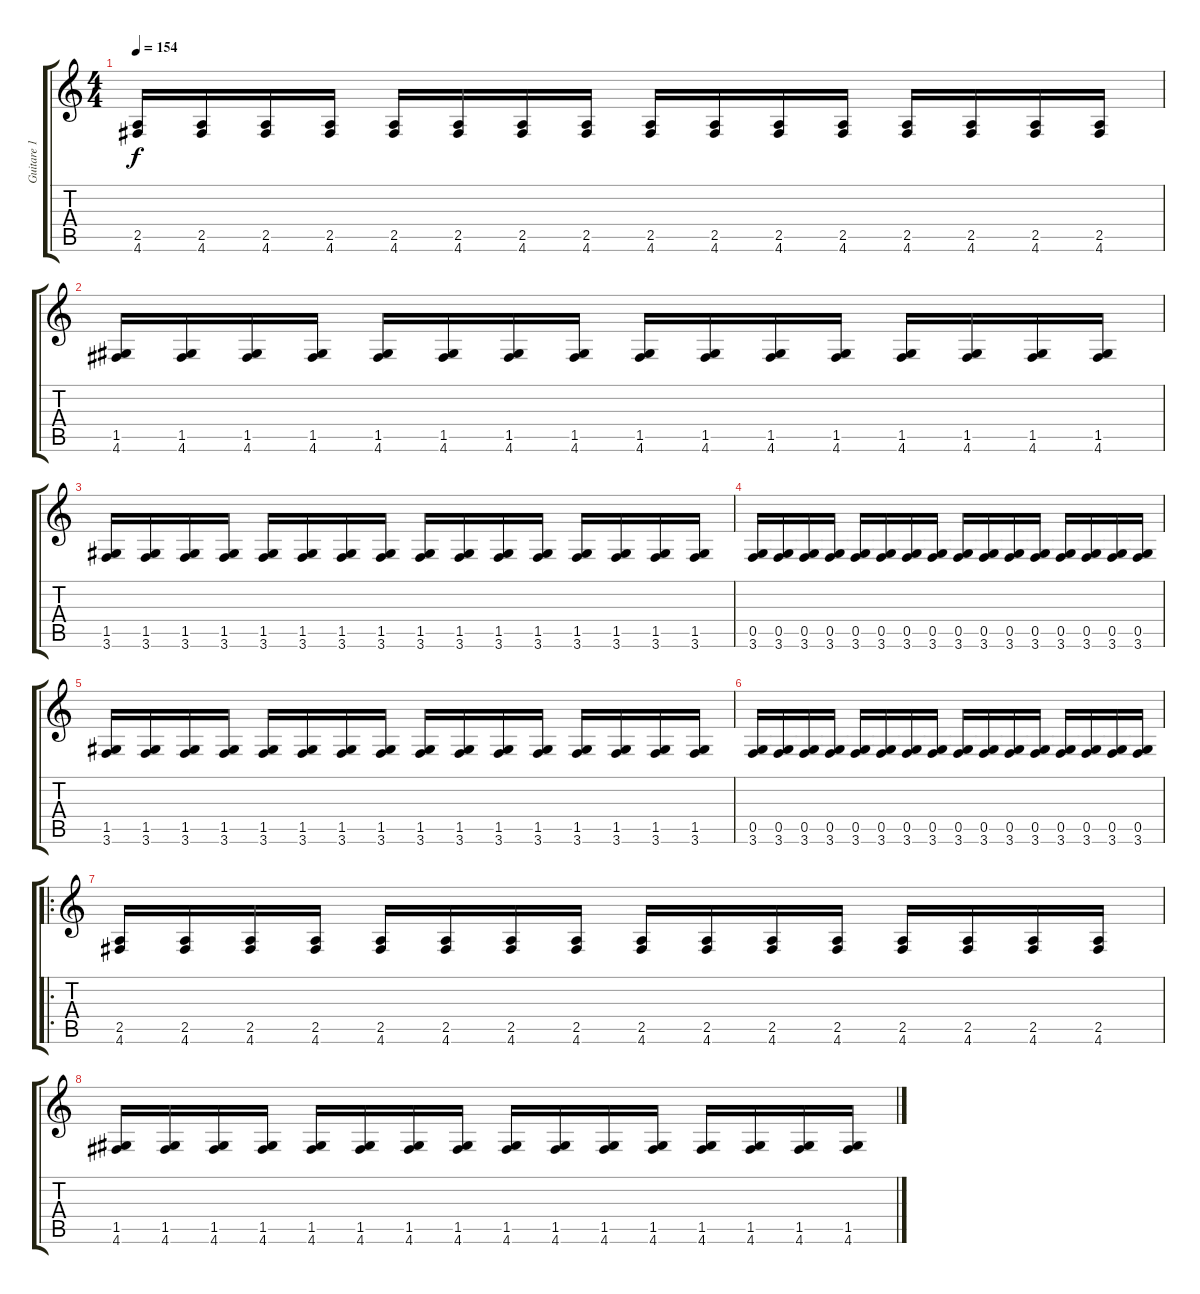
\track ("Guitare 1" "Guitare 1") {instrument overdrivenguitar}
\staff {score tabs}
\tuning (D4 A3 F3 C3 G2 D2) {hide}
\ts (4 4)
\tempo 154
\clef g2
\ks c
(2.5 4.6).16{dy f} (2.5 4.6).16 (2.5 4.6).16 (2.5 4.6).16 (2.5 4.6).16 (2.5 4.6).16 (2.5 4.6).16 (2.5 4.6).16 (2.5 4.6).16 (2.5 4.6).16 (2.5 4.6).16 (2.5 4.6).16 (2.5 4.6).16 (2.5 4.6).16 (2.5 4.6).16 (2.5 4.6).16 |
(1.5 4.6).16 (1.5 4.6).16 (1.5 4.6).16 (1.5 4.6).16 (1.5 4.6).16 (1.5 4.6).16 (1.5 4.6).16 (1.5 4.6).16 (1.5 4.6).16 (1.5 4.6).16 (1.5 4.6).16 (1.5 4.6).16 (1.5 4.6).16 (1.5 4.6).16 (1.5 4.6).16 (1.5 4.6).16 |
(1.5 3.6).16 (1.5 3.6).16 (1.5 3.6).16 (1.5 3.6).16 (1.5 3.6).16 (1.5 3.6).16 (1.5 3.6).16 (1.5 3.6).16 (1.5 3.6).16 (1.5 3.6).16 (1.5 3.6).16 (1.5 3.6).16 (1.5 3.6).16 (1.5 3.6).16 (1.5 3.6).16 (1.5 3.6).16 |
(0.5 3.6).16 (0.5 3.6).16 (0.5 3.6).16 (0.5 3.6).16 (0.5 3.6).16 (0.5 3.6).16 (0.5 3.6).16 (0.5 3.6).16 (0.5 3.6).16 (0.5 3.6).16 (0.5 3.6).16 (0.5 3.6).16 (0.5 3.6).16 (0.5 3.6).16 (0.5 3.6).16 (0.5 3.6).16 |
(1.5 3.6).16 (1.5 3.6).16 (1.5 3.6).16 (1.5 3.6).16 (1.5 3.6).16 (1.5 3.6).16 (1.5 3.6).16 (1.5 3.6).16 (1.5 3.6).16 (1.5 3.6).16 (1.5 3.6).16 (1.5 3.6).16 (1.5 3.6).16 (1.5 3.6).16 (1.5 3.6).16 (1.5 3.6).16 |
(0.5 3.6).16 (0.5 3.6).16 (0.5 3.6).16 (0.5 3.6).16 (0.5 3.6).16 (0.5 3.6).16 (0.5 3.6).16 (0.5 3.6).16 (0.5 3.6).16 (0.5 3.6).16 (0.5 3.6).16 (0.5 3.6).16 (0.5 3.6).16 (0.5 3.6).16 (0.5 3.6).16 (0.5 3.6).16 |
\ro
(2.5 4.6).16 (2.5 4.6).16 (2.5 4.6).16 (2.5 4.6).16 (2.5 4.6).16 (2.5 4.6).16 (2.5 4.6).16 (2.5 4.6).16 (2.5 4.6).16 (2.5 4.6).16 (2.5 4.6).16 (2.5 4.6).16 (2.5 4.6).16 (2.5 4.6).16 (2.5 4.6).16 (2.5 4.6).16 |
(1.5 4.6).16 (1.5 4.6).16 (1.5 4.6).16 (1.5 4.6).16 (1.5 4.6).16 (1.5 4.6).16 (1.5 4.6).16 (1.5 4.6).16 (1.5 4.6).16 (1.5 4.6).16 (1.5 4.6).16 (1.5 4.6).16 (1.5 4.6).16 (1.5 4.6).16 (1.5 4.6).16 (1.5 4.6).16
